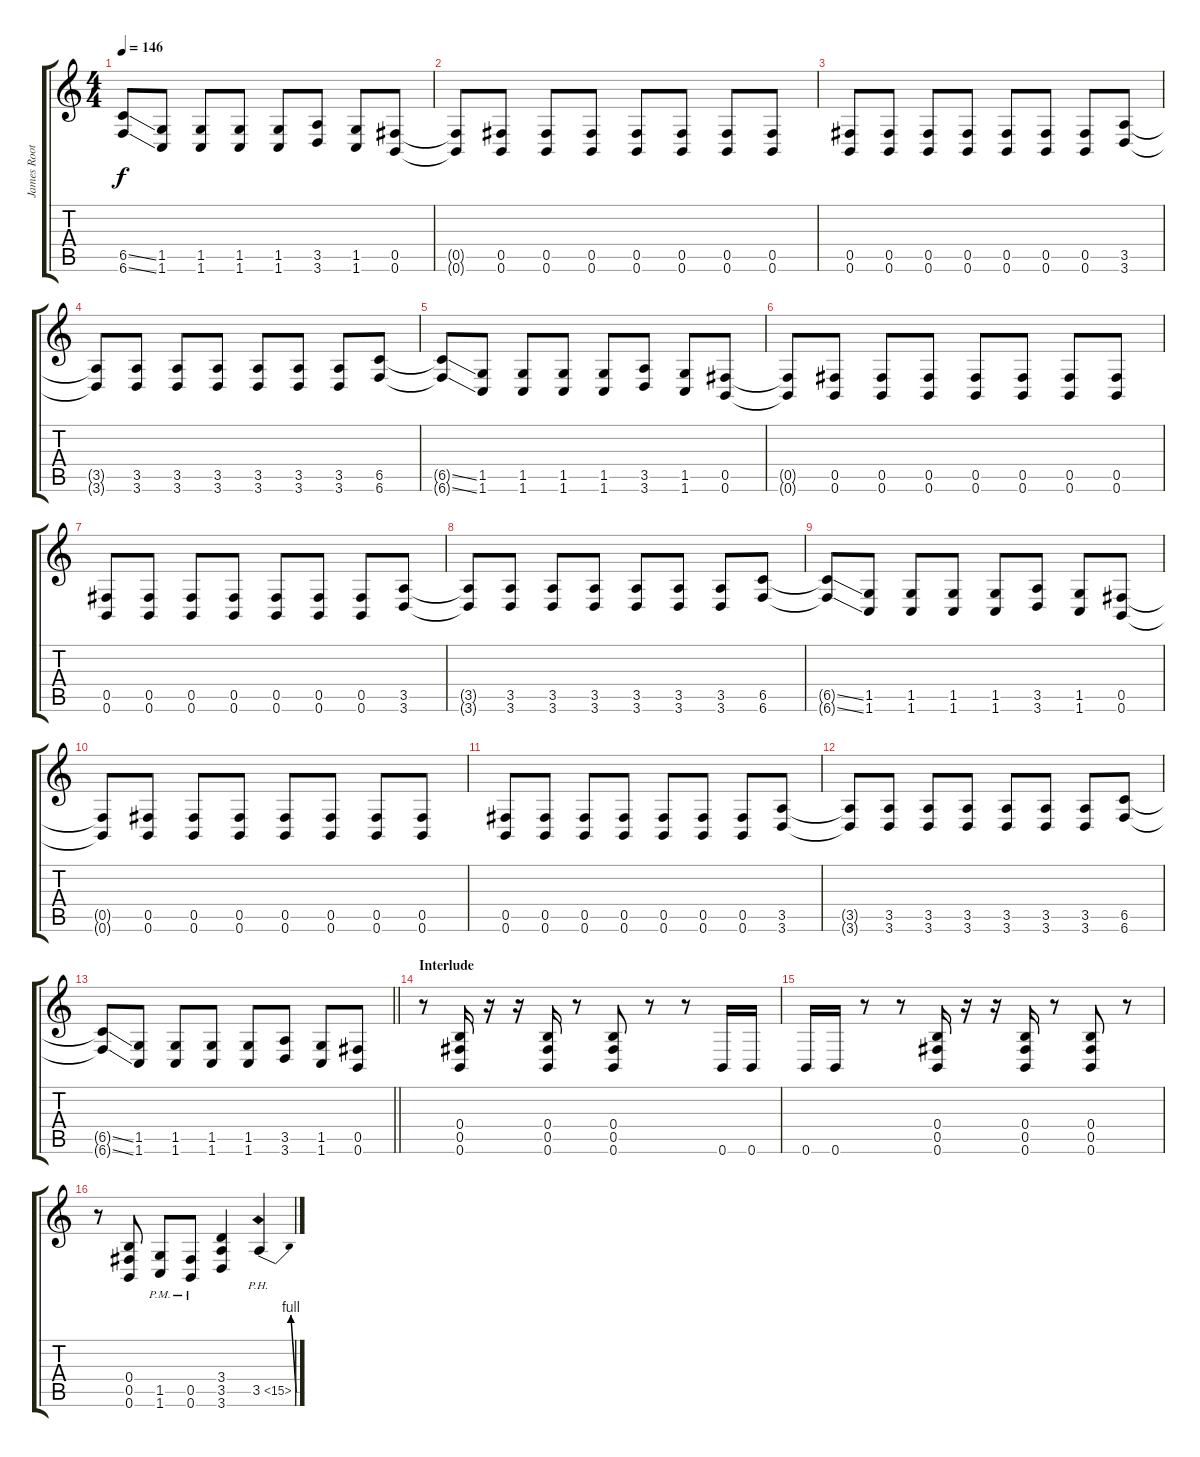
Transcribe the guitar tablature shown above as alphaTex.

\track ("James Root" "James Root") {instrument distortionguitar}
\staff {score tabs}
\tuning (Db4 Ab3 E3 B2 Gb2 B1) {hide}
\ts (4 4)
\tempo 146
\clef g2
\ks c
(6.5{ss t} 6.6{ss t}).8{dy f} (1.5 1.6).8 (1.5 1.6).8 (1.5 1.6).8 (1.5 1.6).8 (3.5 3.6).8 (1.5 1.6).8 (0.5 0.6).8 |
(0.5{t} 0.6{t}).8 (0.5 0.6).8 (0.5 0.6).8 (0.5 0.6).8 (0.5 0.6).8 (0.5 0.6).8 (0.5 0.6).8 (0.5 0.6).8 |
(0.5 0.6).8 (0.5 0.6).8 (0.5 0.6).8 (0.5 0.6).8 (0.5 0.6).8 (0.5 0.6).8 (0.5 0.6).8 (3.5 3.6).8 |
(3.5{t} 3.6{t}).8 (3.5 3.6).8 (3.5 3.6).8 (3.5 3.6).8 (3.5 3.6).8 (3.5 3.6).8 (3.5 3.6).8 (6.5 6.6).8 |
(6.5{ss t} 6.6{ss t}).8 (1.5 1.6).8 (1.5 1.6).8 (1.5 1.6).8 (1.5 1.6).8 (3.5 3.6).8 (1.5 1.6).8 (0.5 0.6).8 |
(0.5{t} 0.6{t}).8 (0.5 0.6).8 (0.5 0.6).8 (0.5 0.6).8 (0.5 0.6).8 (0.5 0.6).8 (0.5 0.6).8 (0.5 0.6).8 |
(0.5 0.6).8 (0.5 0.6).8 (0.5 0.6).8 (0.5 0.6).8 (0.5 0.6).8 (0.5 0.6).8 (0.5 0.6).8 (3.5 3.6).8 |
(3.5{t} 3.6{t}).8 (3.5 3.6).8 (3.5 3.6).8 (3.5 3.6).8 (3.5 3.6).8 (3.5 3.6).8 (3.5 3.6).8 (6.5 6.6).8 |
(6.5{ss t} 6.6{ss t}).8 (1.5 1.6).8 (1.5 1.6).8 (1.5 1.6).8 (1.5 1.6).8 (3.5 3.6).8 (1.5 1.6).8 (0.5 0.6).8 |
(0.5{t} 0.6{t}).8 (0.5 0.6).8 (0.5 0.6).8 (0.5 0.6).8 (0.5 0.6).8 (0.5 0.6).8 (0.5 0.6).8 (0.5 0.6).8 |
(0.5 0.6).8 (0.5 0.6).8 (0.5 0.6).8 (0.5 0.6).8 (0.5 0.6).8 (0.5 0.6).8 (0.5 0.6).8 (3.5 3.6).8 |
(3.5{t} 3.6{t}).8 (3.5 3.6).8 (3.5 3.6).8 (3.5 3.6).8 (3.5 3.6).8 (3.5 3.6).8 (3.5 3.6).8 (6.5 6.6).8 |
\barLineRight lightlight
(6.5{ss t} 6.6{ss t}).8 (1.5 1.6).8 (1.5 1.6).8 (1.5 1.6).8 (1.5 1.6).8 (3.5 3.6).8 (1.5 1.6).8 (0.5 0.6).8 |
\section ("" "Interlude")
r.8 (0.4 0.5 0.6).16 r.16 r.16 (0.4 0.5 0.6).16 r.8 (0.4 0.5 0.6).8 r.8 r.8 0.6.16 0.6.16 |
0.6.16 0.6.16 r.8 r.8 (0.4 0.5 0.6).16 r.16 r.16 (0.4 0.5 0.6).16 r.8 (0.4 0.5 0.6).8 r.8 |
r.8 (0.4 0.5 0.6).8 (1.5{pm} 1.6{pm}).8 (0.5{pm} 0.6{pm}).8 (3.4 3.5 3.6).4 3.5{be (bend 0 0 60 4) ph 12}.4
